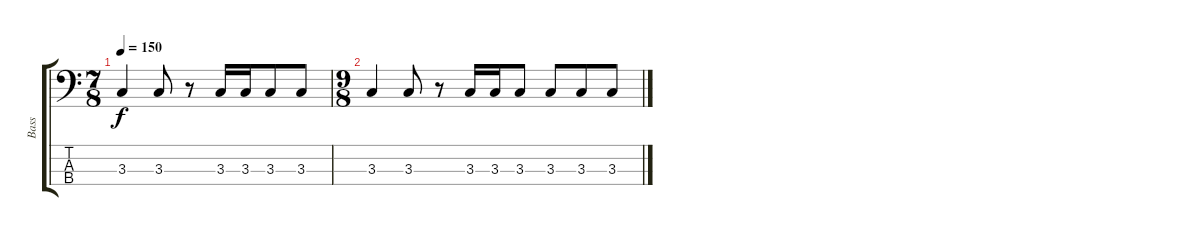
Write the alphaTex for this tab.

\track ("Bass" "Bass") {instrument electricbasspick}
\staff {score tabs}
\tuning (G2 D2 A1 D1) {hide}
\ts (7 8)
\tempo 150
\clef f4
\ks c
3.3.4{dy f} 3.3.8 r.8 3.3.16 3.3.16 3.3.8 3.3.8 |
\ts (9 8)
3.3.4 3.3.8 r.8 3.3.16 3.3.16 3.3.8 3.3.8 3.3.8 3.3.8
